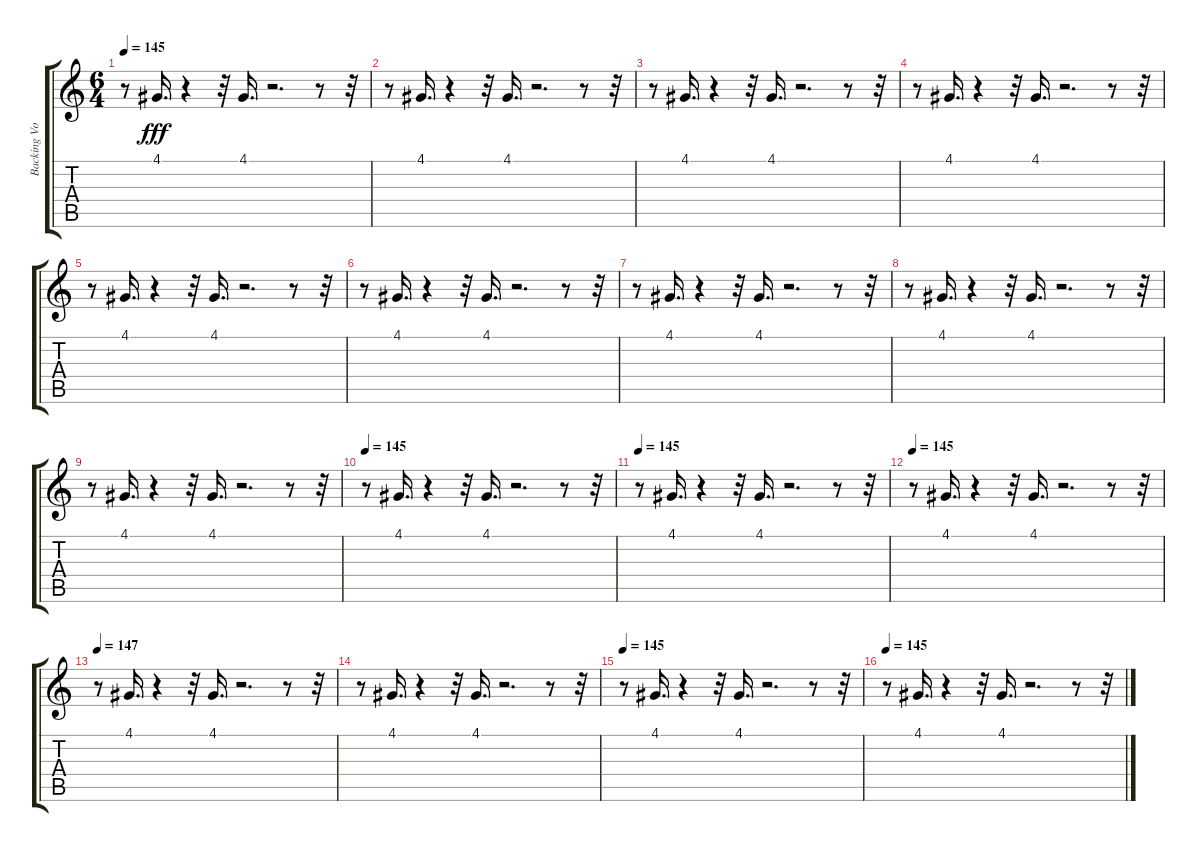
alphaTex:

\track ("Backing Vocals" "Backing Vo") {instrument voiceoohs}
\staff {score tabs}
\tuning (E4 B3 G3 D3 A2 E2) {hide}
\ts (6 4)
\tempo 145
\clef g2
\ks c
r.8{dy fff} 4.1.16{d} r.4 r.32 4.1.16{d} r.2{d} r.8 r.32 |
r.8 4.1.16{d} r.4 r.32 4.1.16{d} r.2{d} r.8 r.32 |
r.8 4.1.16{d} r.4 r.32 4.1.16{d} r.2{d} r.8 r.32 |
r.8 4.1.16{d} r.4 r.32 4.1.16{d} r.2{d} r.8 r.32 |
r.8 4.1.16{d} r.4 r.32 4.1.16{d} r.2{d} r.8 r.32 |
r.8 4.1.16{d} r.4 r.32 4.1.16{d} r.2{d} r.8 r.32 |
r.8 4.1.16{d} r.4 r.32 4.1.16{d} r.2{d} r.8 r.32 |
r.8 4.1.16{d} r.4 r.32 4.1.16{d} r.2{d} r.8 r.32 |
r.8 4.1.16{d} r.4 r.32 4.1.16{d} r.2{d} r.8 r.32 |
\tempo 145
r.8 4.1.16{d} r.4 r.32 4.1.16{d} r.2{d} r.8 r.32 |
\tempo 145
r.8 4.1.16{d} r.4 r.32 4.1.16{d} r.2{d} r.8 r.32 |
\tempo 145
r.8 4.1.16{d} r.4 r.32 4.1.16{d} r.2{d} r.8 r.32 |
\tempo 147
r.8 4.1.16{d} r.4 r.32 4.1.16{d} r.2{d} r.8 r.32 |
r.8 4.1.16{d} r.4 r.32 4.1.16{d} r.2{d} r.8 r.32 |
\tempo 145
r.8 4.1.16{d} r.4 r.32 4.1.16{d} r.2{d} r.8 r.32 |
\tempo 145
r.8 4.1.16{d} r.4 r.32 4.1.16{d} r.2{d} r.8 r.32
